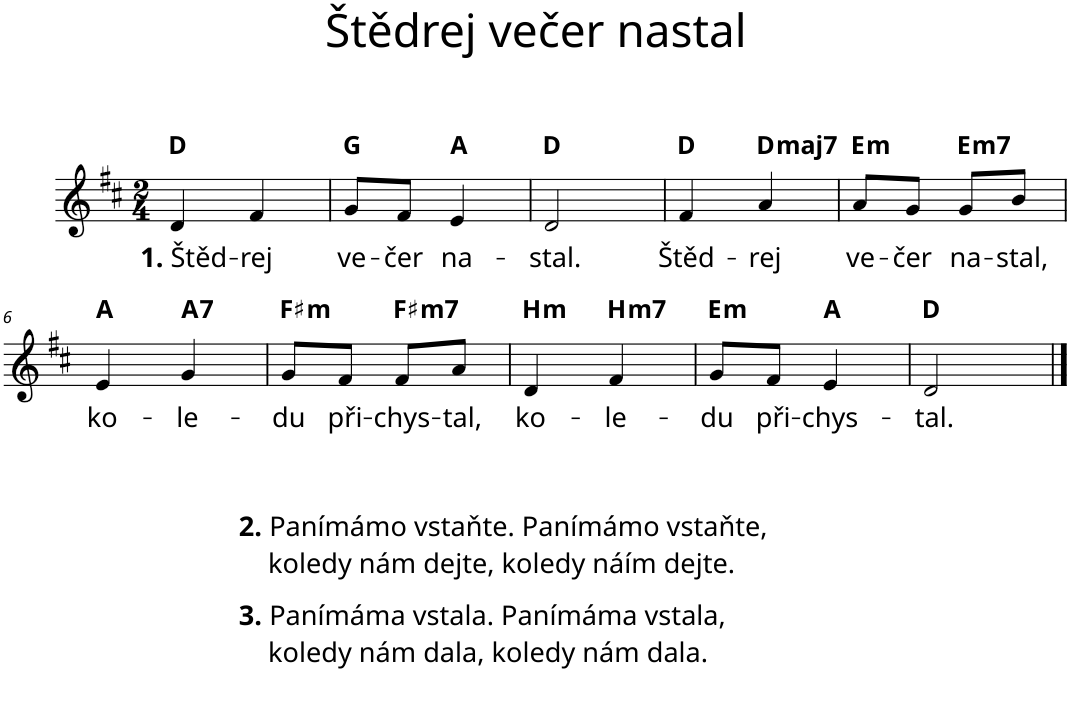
**kern	**text	**harte
*part1	*part1	*part1
*staff1	*staff1	*
*I"Piano	*	*
*I'Pno.	*	*
*clefG2	*	*
*k[f#c#]	*	*
*M2/4	*	*
=1	=1	=1
!	!LO:LY:b	!
4d/	1. Štěd	D:maj
!	!LO:LY:b	!
4f#/	-rej	.
=2	=2	=2
!	!LO:LY:b	!
8g/L	ve-	G:maj
!	!LO:LY:b	!
8f#/J	-čer	.
!	!LO:LY:b	!
4e/	na-	A:maj
=3	=3	=3
!	!LO:LY:b	!
2d/	-stal.	D:maj
=4	=4	=4
!	!LO:LY:b	!
4f#/	Štěd-	D:maj
!	!LO:LY:b	!LO:H:kt=maj7
4a/	-rej	D:maj7
=5	=5	=5
!	!LO:LY:b	!LO:H:kt=m
8a/L	ve-	E:min
!	!LO:LY:b	!
8g/J	-čer	.
!	!LO:LY:b	!LO:H:kt=m7
8g/L	na-	E:min7
!	!LO:LY:b	!
8b/J	-stal,	.
!!LO:LB:g=z
=6	=6	=6
!	!LO:LY:b	!
4e/	ko-	A:maj
!	!LO:LY:b	!LO:H:kt=7
4g/	-le-	A:7
=7	=7	=7
!	!LO:LY:b	!LO:H:kt=m
8g/L	-du	F#:min
!	!LO:LY:b	!
8f#/J	při-	.
!	!LO:LY:b	!LO:H:kt=m7
8f#/L	-chys-	F#:min7
!	!LO:LY:b	!
8a/J	-tal,	.
=8	=8	=8
!	!LO:LY:b	!LO:H:kt=m
4d/	ko-	B:min
!	!LO:LY:b	!LO:H:kt=m7
4f#/	-le-	B:min7
=9	=9	=9
!	!LO:LY:b	!LO:H:kt=m
8g/L	-du	E:min
!	!LO:LY:b	!
8f#/J	při-	.
!	!LO:LY:b	!
4e/	-chys-	A:maj
=10	=10	=10
!	!LO:LY:b	!
2d/	-tal.	D:maj
==	==	==
*-	*-	*-
